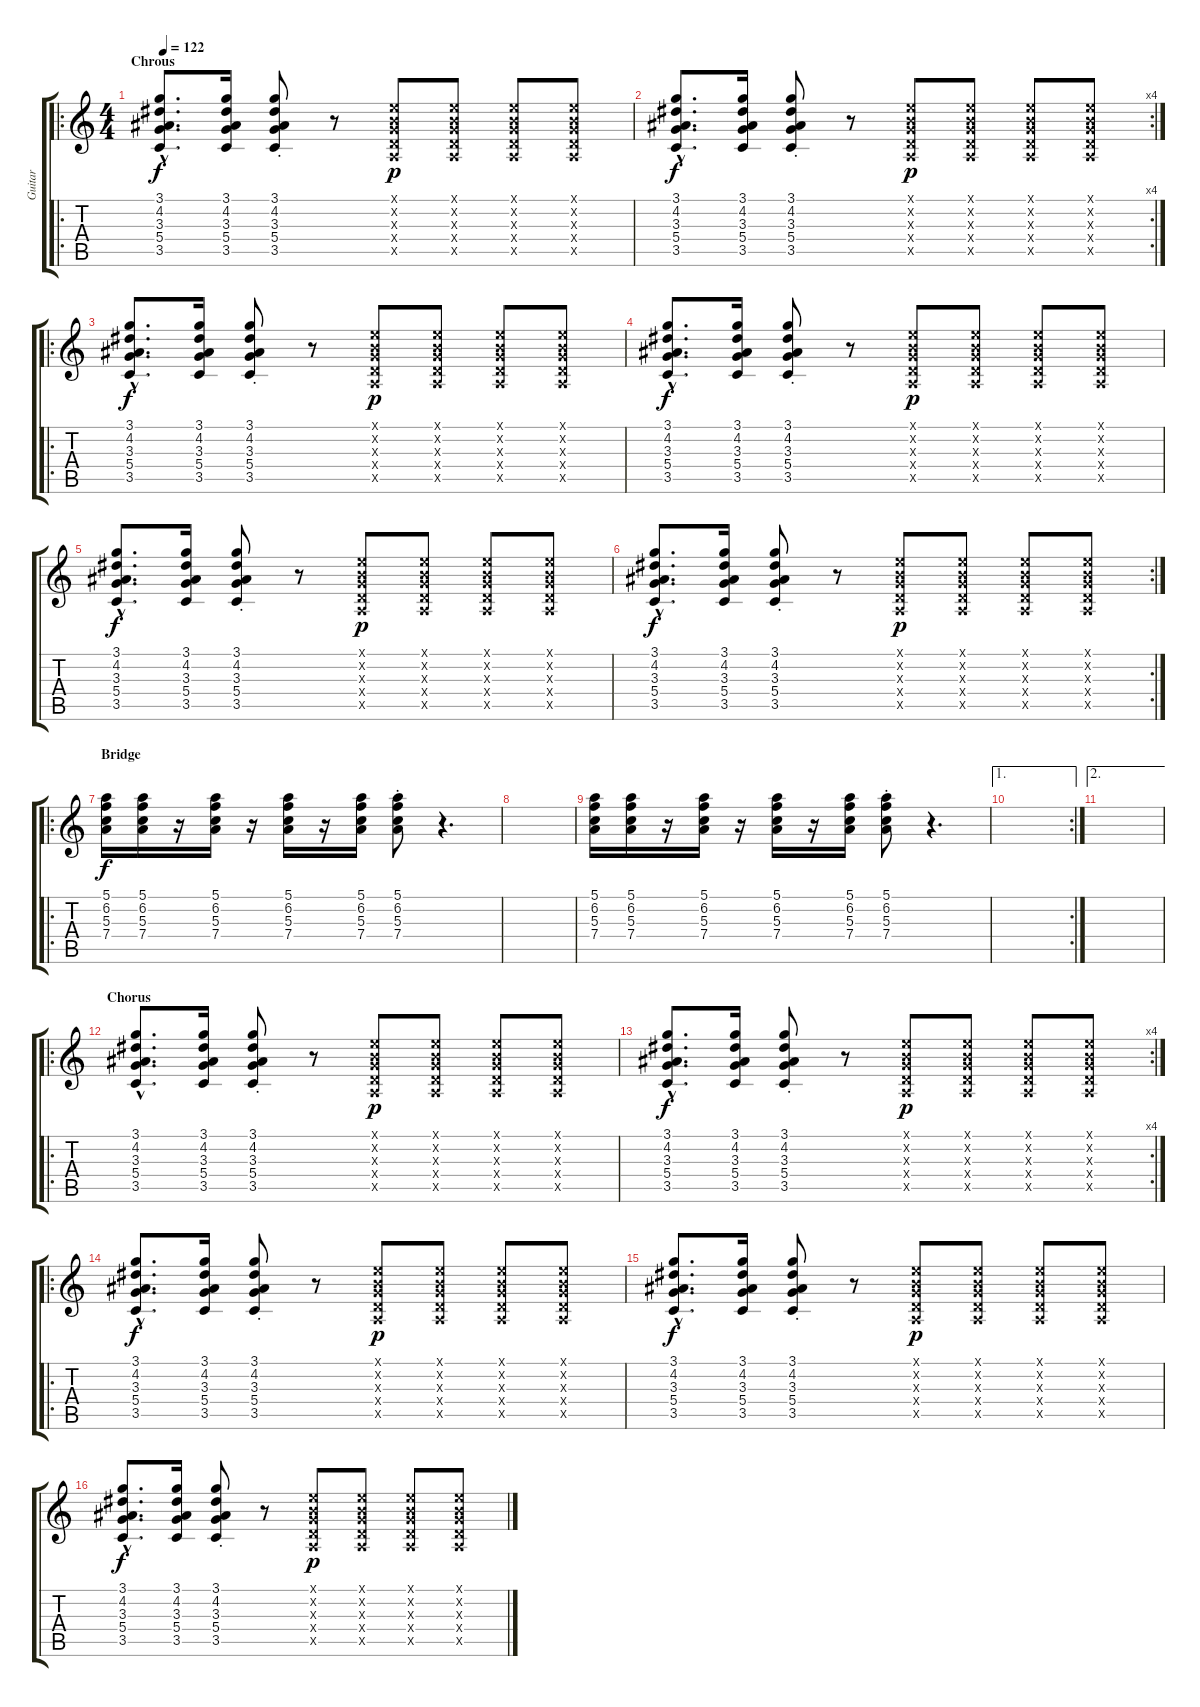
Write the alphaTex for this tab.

\track ("Guitar" "Guitar") {instrument electricguitarjazz}
\staff {score tabs}
\tuning (E4 B3 G3 D3 A2 E2) {hide}
\ro
\ts (4 4)
\section ("" "Chrous")
\tempo 122
\clef g2
\ks c
(3.1{hac} 4.2{hac} 3.3{hac} 5.4{hac} 3.5{hac}).8{d dy f} (3.1 4.2 3.3 5.4 3.5).16 (3.1{st} 4.2 3.3 5.4 3.5).8 r.8 (0.1{x} 0.2{x} 0.3{x} 0.4{x} 0.5{x}).8{dy p} (0.1{x} 0.2{x} 0.3{x} 0.4{x} 0.5{x}).8 (0.1{x} 0.2{x} 0.3{x} 0.4{x} 0.5{x}).8 (0.1{x} 0.2{x} 0.3{x} 0.4{x} 0.5{x}).8 |
\rc 4
(3.1{hac} 4.2{hac} 3.3{hac} 5.4{hac} 3.5{hac}).8{d dy f} (3.1 4.2 3.3 5.4 3.5).16 (3.1{st} 4.2 3.3 5.4 3.5).8 r.8 (0.1{x} 0.2{x} 0.3{x} 0.4{x} 0.5{x}).8{dy p} (0.1{x} 0.2{x} 0.3{x} 0.4{x} 0.5{x}).8 (0.1{x} 0.2{x} 0.3{x} 0.4{x} 0.5{x}).8 (0.1{x} 0.2{x} 0.3{x} 0.4{x} 0.5{x}).8 |
\ro
(3.1{hac} 4.2{hac} 3.3{hac} 5.4{hac} 3.5{hac}).8{d dy f} (3.1 4.2 3.3 5.4 3.5).16 (3.1{st} 4.2 3.3 5.4 3.5).8 r.8 (0.1{x} 0.2{x} 0.3{x} 0.4{x} 0.5{x}).8{dy p} (0.1{x} 0.2{x} 0.3{x} 0.4{x} 0.5{x}).8 (0.1{x} 0.2{x} 0.3{x} 0.4{x} 0.5{x}).8 (0.1{x} 0.2{x} 0.3{x} 0.4{x} 0.5{x}).8 |
(3.1{hac} 4.2{hac} 3.3{hac} 5.4{hac} 3.5{hac}).8{d dy f} (3.1 4.2 3.3 5.4 3.5).16 (3.1{st} 4.2 3.3 5.4 3.5).8 r.8 (0.1{x} 0.2{x} 0.3{x} 0.4{x} 0.5{x}).8{dy p} (0.1{x} 0.2{x} 0.3{x} 0.4{x} 0.5{x}).8 (0.1{x} 0.2{x} 0.3{x} 0.4{x} 0.5{x}).8 (0.1{x} 0.2{x} 0.3{x} 0.4{x} 0.5{x}).8 |
(3.1{hac} 4.2{hac} 3.3{hac} 5.4{hac} 3.5{hac}).8{d dy f} (3.1 4.2 3.3 5.4 3.5).16 (3.1{st} 4.2 3.3 5.4 3.5).8 r.8 (0.1{x} 0.2{x} 0.3{x} 0.4{x} 0.5{x}).8{dy p} (0.1{x} 0.2{x} 0.3{x} 0.4{x} 0.5{x}).8 (0.1{x} 0.2{x} 0.3{x} 0.4{x} 0.5{x}).8 (0.1{x} 0.2{x} 0.3{x} 0.4{x} 0.5{x}).8 |
\rc 2
(3.1{hac} 4.2{hac} 3.3{hac} 5.4{hac} 3.5{hac}).8{d dy f} (3.1 4.2 3.3 5.4 3.5).16 (3.1{st} 4.2 3.3 5.4 3.5).8 r.8 (0.1{x} 0.2{x} 0.3{x} 0.4{x} 0.5{x}).8{dy p} (0.1{x} 0.2{x} 0.3{x} 0.4{x} 0.5{x}).8 (0.1{x} 0.2{x} 0.3{x} 0.4{x} 0.5{x}).8 (0.1{x} 0.2{x} 0.3{x} 0.4{x} 0.5{x}).8 |
\ro
\section ("" "Bridge")
(5.1 6.2 5.3 7.4).16{dy f} (5.1 6.2 5.3 7.4).16 r.16 (5.1 6.2 5.3 7.4).16 r.16 (5.1 6.2 5.3 7.4).16 r.16 (5.1 6.2 5.3 7.4).16 (5.1 6.2 5.3 7.4{st}).8 r.4{d} |
|
(5.1 6.2 5.3 7.4).16 (5.1 6.2 5.3 7.4).16 r.16 (5.1 6.2 5.3 7.4).16 r.16 (5.1 6.2 5.3 7.4).16 r.16 (5.1 6.2 5.3 7.4).16 (5.1 6.2 5.3 7.4{st}).8 r.4{d} |
\ae 1
\rc 2
|
\ae 2
|
\ro
\section ("" "Chorus")
(3.1{hac} 4.2{hac} 3.3{hac} 5.4{hac} 3.5{hac}).8{d} (3.1 4.2 3.3 5.4 3.5).16 (3.1{st} 4.2 3.3 5.4 3.5).8 r.8 (0.1{x} 0.2{x} 0.3{x} 0.4{x} 0.5{x}).8{dy p} (0.1{x} 0.2{x} 0.3{x} 0.4{x} 0.5{x}).8 (0.1{x} 0.2{x} 0.3{x} 0.4{x} 0.5{x}).8 (0.1{x} 0.2{x} 0.3{x} 0.4{x} 0.5{x}).8 |
\rc 4
(3.1{hac} 4.2{hac} 3.3{hac} 5.4{hac} 3.5{hac}).8{d dy f} (3.1 4.2 3.3 5.4 3.5).16 (3.1{st} 4.2 3.3 5.4 3.5).8 r.8 (0.1{x} 0.2{x} 0.3{x} 0.4{x} 0.5{x}).8{dy p} (0.1{x} 0.2{x} 0.3{x} 0.4{x} 0.5{x}).8 (0.1{x} 0.2{x} 0.3{x} 0.4{x} 0.5{x}).8 (0.1{x} 0.2{x} 0.3{x} 0.4{x} 0.5{x}).8 |
\ro
(3.1{hac} 4.2{hac} 3.3{hac} 5.4{hac} 3.5{hac}).8{d dy f} (3.1 4.2 3.3 5.4 3.5).16 (3.1{st} 4.2 3.3 5.4 3.5).8 r.8 (0.1{x} 0.2{x} 0.3{x} 0.4{x} 0.5{x}).8{dy p} (0.1{x} 0.2{x} 0.3{x} 0.4{x} 0.5{x}).8 (0.1{x} 0.2{x} 0.3{x} 0.4{x} 0.5{x}).8 (0.1{x} 0.2{x} 0.3{x} 0.4{x} 0.5{x}).8 |
(3.1{hac} 4.2{hac} 3.3{hac} 5.4{hac} 3.5{hac}).8{d dy f} (3.1 4.2 3.3 5.4 3.5).16 (3.1{st} 4.2 3.3 5.4 3.5).8 r.8 (0.1{x} 0.2{x} 0.3{x} 0.4{x} 0.5{x}).8{dy p} (0.1{x} 0.2{x} 0.3{x} 0.4{x} 0.5{x}).8 (0.1{x} 0.2{x} 0.3{x} 0.4{x} 0.5{x}).8 (0.1{x} 0.2{x} 0.3{x} 0.4{x} 0.5{x}).8 |
(3.1{hac} 4.2{hac} 3.3{hac} 5.4{hac} 3.5{hac}).8{d dy f} (3.1 4.2 3.3 5.4 3.5).16 (3.1{st} 4.2 3.3 5.4 3.5).8 r.8 (0.1{x} 0.2{x} 0.3{x} 0.4{x} 0.5{x}).8{dy p} (0.1{x} 0.2{x} 0.3{x} 0.4{x} 0.5{x}).8 (0.1{x} 0.2{x} 0.3{x} 0.4{x} 0.5{x}).8 (0.1{x} 0.2{x} 0.3{x} 0.4{x} 0.5{x}).8
